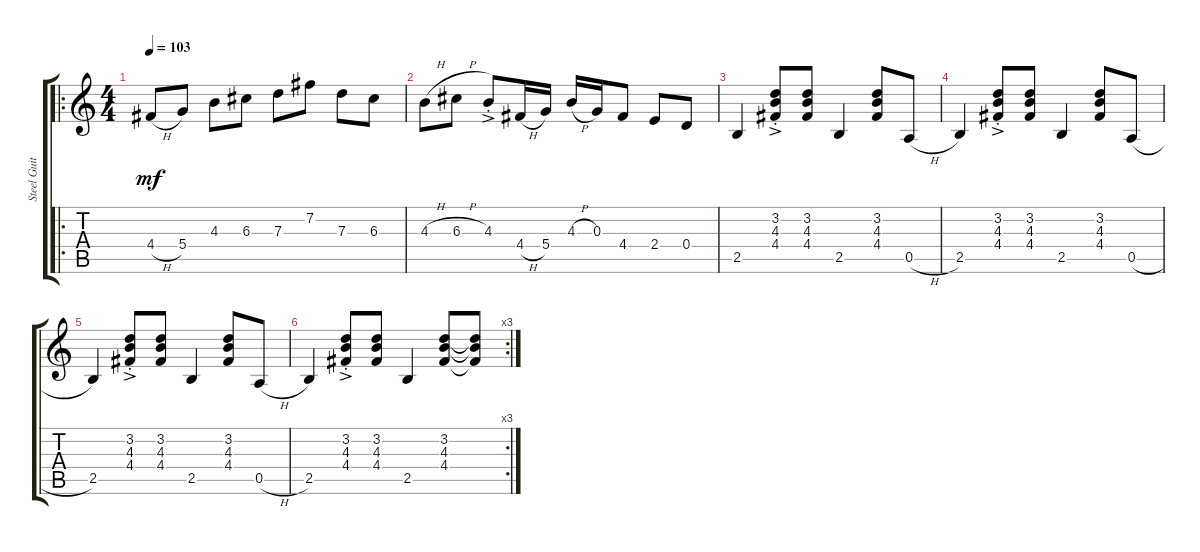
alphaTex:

\track ("Steel Guitar" "Steel Guit") {instrument acousticguitarsteel}
\staff {score tabs}
\tuning (E4 B3 G3 D3 A2 E2) {hide}
\ro
\ts (4 4)
\tempo 103
\clef g2
\ks c
4.4{h}.8{dy mf instrument acousticguitarsteel} 5.4.8 4.3.8 6.3.8 7.3.8 7.2.8 7.3.8 6.3.8 |
4.3{h}.8 6.3{h}.8 4.3{ac st}.8 4.4{h}.16 5.4.16 4.3{h}.16 0.3.16 4.4.8 2.4.8 0.4.8 |
2.5.4 (3.2{ac st} 4.3{ac st} 4.4{ac st}).8 (3.2 4.3 4.4).8 2.5.4 (3.2 4.3 4.4).8 0.5{h}.8 |
2.5.4 (3.2{ac st} 4.3{ac st} 4.4{ac st}).8 (3.2 4.3 4.4).8 2.5.4 (3.2 4.3 4.4).8 0.5{h}.8 |
2.5.4 (3.2{ac st} 4.3{ac st} 4.4{ac st}).8 (3.2 4.3 4.4).8 2.5.4 (3.2 4.3 4.4).8 0.5{h}.8 |
\rc 3
2.5.4 (3.2{ac st} 4.3{ac st} 4.4{ac st}).8 (3.2 4.3 4.4).8 2.5.4 (3.2 4.3 4.4).8 (3.2{t} 4.3{t} 4.4{t}).8
